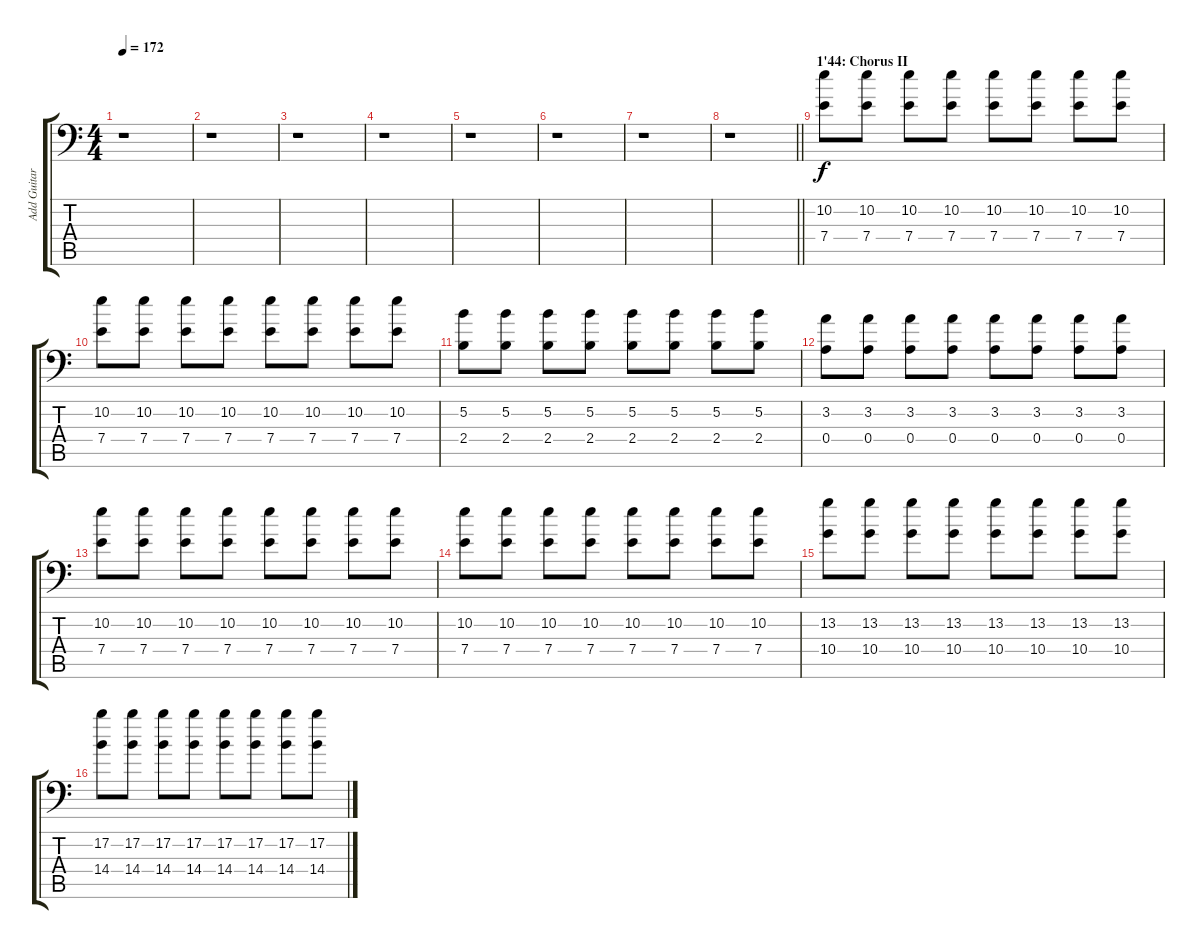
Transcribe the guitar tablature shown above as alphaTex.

\track ("Add Guitar" "Add Guitar") {instrument overdrivenguitar}
\staff {score tabs}
\tuning (B3 Gb3 D3 A2 E2 A1) {hide}
\ts (4 4)
\tempo 172
\clef f4
\ks c
r.1{dy f} |
r.1 |
r.1 |
r.1 |
r.1 |
r.1 |
r.1 |
\barLineRight lightlight
r.1 |
\section ("" "1'44: Chorus II")
(10.2 7.4).8 (10.2 7.4).8 (10.2 7.4).8 (10.2 7.4).8 (10.2 7.4).8 (10.2 7.4).8 (10.2 7.4).8 (10.2 7.4).8 |
(10.2 7.4).8 (10.2 7.4).8 (10.2 7.4).8 (10.2 7.4).8 (10.2 7.4).8 (10.2 7.4).8 (10.2 7.4).8 (10.2 7.4).8 |
(5.2 2.4).8 (5.2 2.4).8 (5.2 2.4).8 (5.2 2.4).8 (5.2 2.4).8 (5.2 2.4).8 (5.2 2.4).8 (5.2 2.4).8 |
(3.2 0.4).8 (3.2 0.4).8 (3.2 0.4).8 (3.2 0.4).8 (3.2 0.4).8 (3.2 0.4).8 (3.2 0.4).8 (3.2 0.4).8 |
(10.2 7.4).8 (10.2 7.4).8 (10.2 7.4).8 (10.2 7.4).8 (10.2 7.4).8 (10.2 7.4).8 (10.2 7.4).8 (10.2 7.4).8 |
(10.2 7.4).8 (10.2 7.4).8 (10.2 7.4).8 (10.2 7.4).8 (10.2 7.4).8 (10.2 7.4).8 (10.2 7.4).8 (10.2 7.4).8 |
(13.2 10.4).8 (13.2 10.4).8 (13.2 10.4).8 (13.2 10.4).8 (13.2 10.4).8 (13.2 10.4).8 (13.2 10.4).8 (13.2 10.4).8 |
(17.2 14.4).8 (17.2 14.4).8 (17.2 14.4).8 (17.2 14.4).8 (17.2 14.4).8 (17.2 14.4).8 (17.2 14.4).8 (17.2 14.4).8
